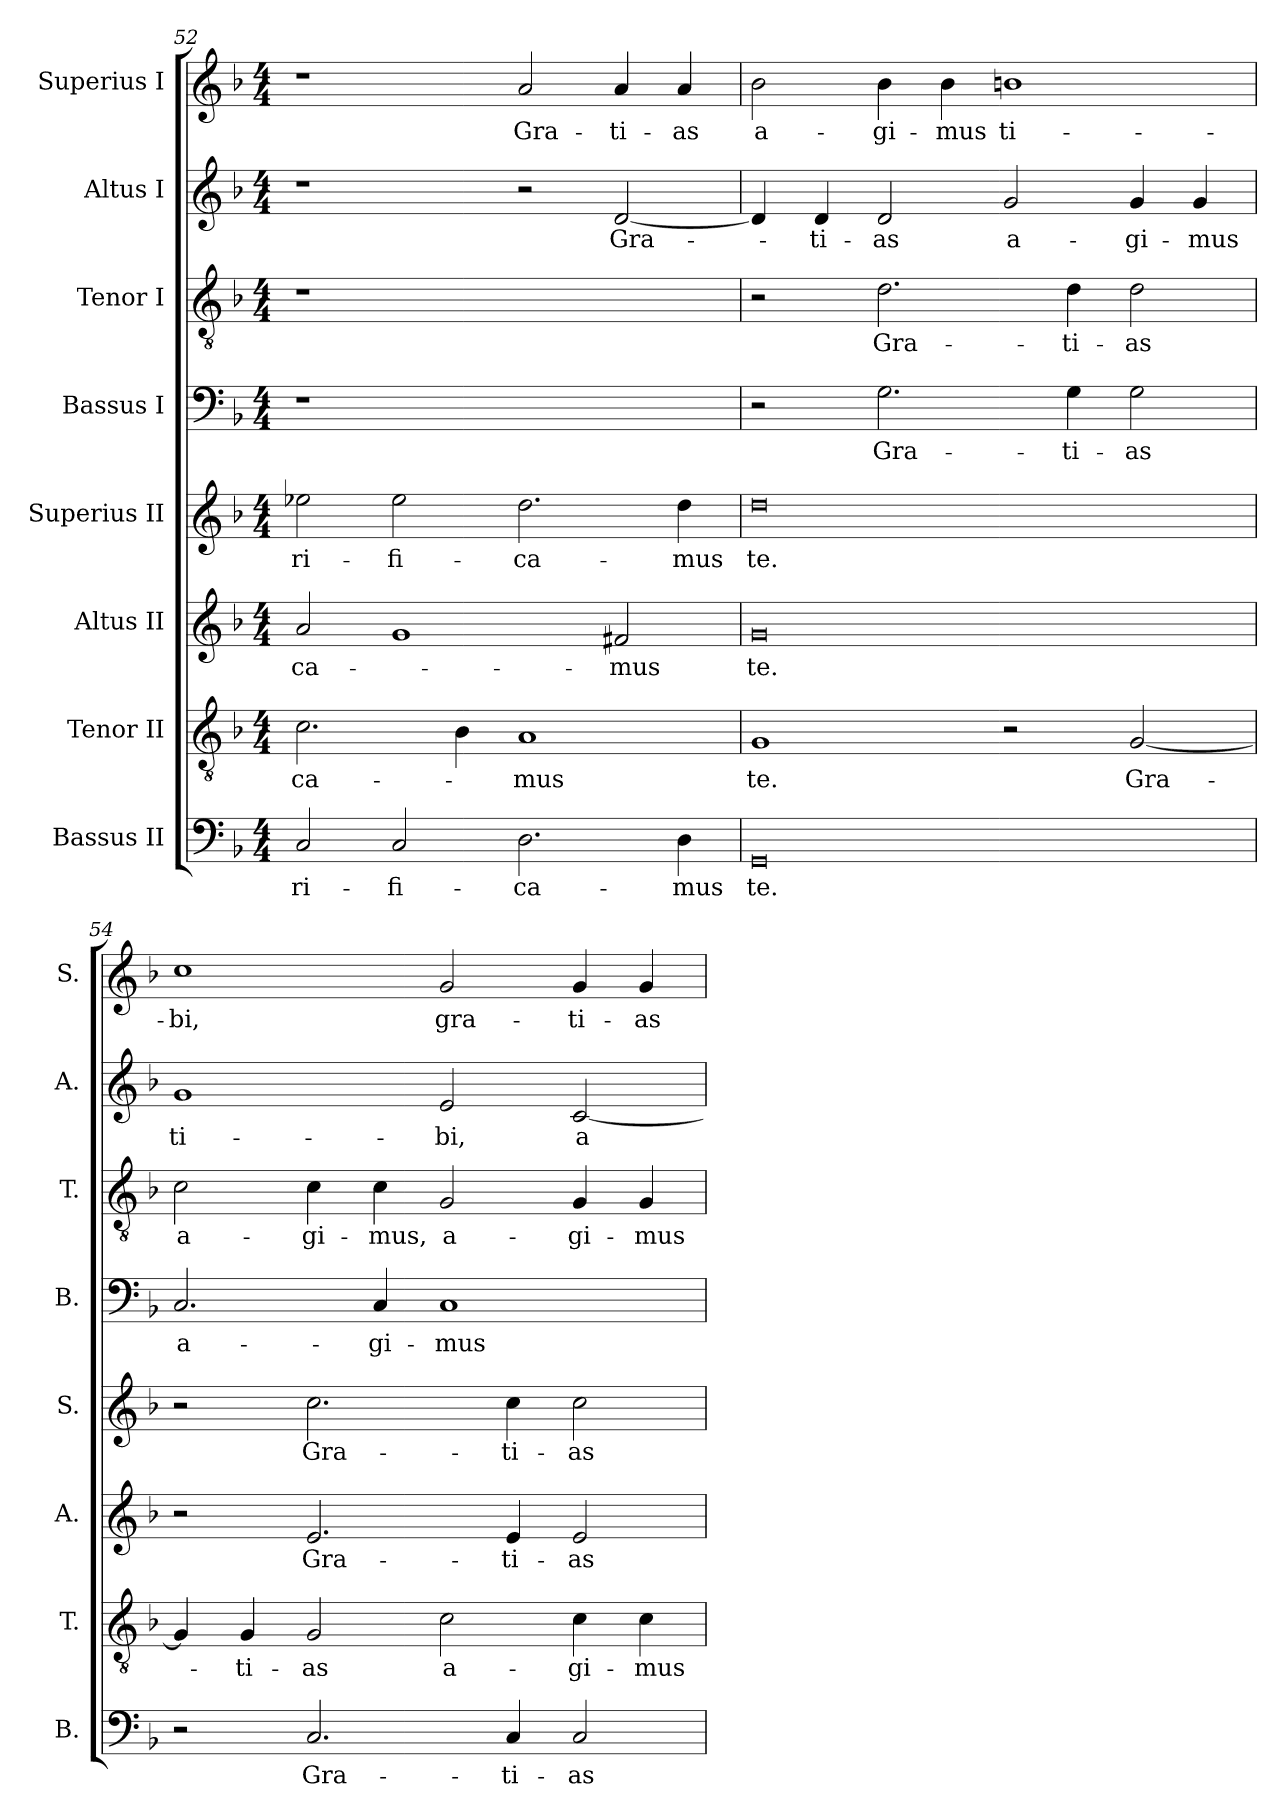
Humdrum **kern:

**kern	**text	**kern	**text	**kern	**text	**kern	**text	**kern	**text	**kern	**text	**kern	**text	**kern	**text
*part8	*part8	*part7	*part7	*part6	*part6	*part5	*part5	*part4	*part4	*part3	*part3	*part2	*part2	*part1	*part1
*staff8	*staff8	*staff7	*staff7	*staff6	*staff6	*staff5	*staff5	*staff4	*staff4	*staff3	*staff3	*staff2	*staff2	*staff1	*staff1
*I"Bassus II	*	*I"Tenor II	*	*I"Altus II	*	*I"Superius II	*	*I"Bassus I	*	*I"Tenor I	*	*I"Altus I	*	*I"Superius I	*
*I'B.	*	*I'T.	*	*I'A.	*	*I'S.	*	*I'B.	*	*I'T.	*	*I'A.	*	*I'S.	*
*clefF4	*	*clefGv2	*	*clefG2	*	*clefG2	*	*clefF4	*	*clefGv2	*	*clefG2	*	*clefG2	*
*	*	*ITrd7c12	*	*	*	*	*	*	*	*ITrd7c12	*	*	*	*	*
*k[b-]	*	*k[b-]	*	*k[b-]	*	*k[b-]	*	*k[b-]	*	*k[b-]	*	*k[b-]	*	*k[b-]	*
*d:	*	*d:	*	*d:	*	*d:	*	*d:	*	*d:	*	*d:	*	*d:	*
*M4/4	*	*M4/4	*	*M4/4	*	*M4/4	*	*M4/4	*	*M4/4	*	*M4/4	*	*M4/4	*
=52	=52	=52	=52	=52	=52	=52	=52	=52	=52	=52	=52	=52	=52	=52	=52
!	!LO:LY:b	!	!LO:LY:b	!	!LO:LY:b	!	!LO:LY:b	!LO:N:vis=1	!	!LO:N:vis=1	!	!	!	!	!
2C/	-ri-	2.C\	-ca-	2a/	-ca-	2ee-X\	-ri-	1r	.	1r	.	1r	.	1r	.
!	!LO:LY:b	!	!	!	!	!	!LO:LY:b	!	!	!	!	!	!	!	!
2C/	-fi-	.	.	1g	.	2ee-\	-fi-	.	.	.	.	.	.	.	.
.	.	4BB-\	.	.	.	.	.	.	.	.	.	.	.	.	.
!	!LO:LY:b	!	!LO:LY:b	!	!	!	!LO:LY:b	!	!	!	!	!	!	!	!LO:LY:b
2.D\	-ca-	1AA	-mus	.	.	2.dd\	-ca-	1ryy	.	1ryy	.	2r	.	2a/	Gra-
!	!	!	!	!	!LO:LY:b	!	!	!	!	!	!	!	!LO:LY:b	!	!LO:LY:b
.	.	.	.	2f#X/	-mus	.	.	.	.	.	.	[<2d/	Gra-	4a/	-ti-
!	!LO:LY:b	!	!	!	!	!	!LO:LY:b	!	!	!	!	!	!	!	!LO:LY:b
4D\	-mus	.	.	.	.	4dd\	-mus	.	.	.	.	.	.	4a/	-as
=53	=53	=53	=53	=53	=53	=53	=53	=53	=53	=53	=53	=53	=53	=53	=53
!	!LO:LY:b	!	!LO:LY:b	!	!LO:LY:b	!	!LO:LY:b	!	!	!	!	!	!	!	!LO:LY:b
0GG	te.	1GG	te.	0g	te.	0dd	te.	2r	.	2r	.	4d/]	.	2b-\	a-
!	!	!	!	!	!	!	!	!	!	!	!	!	!LO:LY:b	!	!
.	.	.	.	.	.	.	.	.	.	.	.	4d/	-ti-	.	.
!	!	!	!	!	!	!	!	!	!LO:LY:b	!	!LO:LY:b	!	!LO:LY:b	!	!LO:LY:b
.	.	.	.	.	.	.	.	2.G\	Gra-	2.D\	Gra-	2d/	-as	4b-\	-gi-
!	!	!	!	!	!	!	!	!	!	!	!	!	!	!	!LO:LY:b
.	.	.	.	.	.	.	.	.	.	.	.	.	.	4b-\	-mus
!	!	!	!	!	!	!	!	!	!	!	!	!	!LO:LY:b	!	!LO:LY:b
.	.	2r	.	.	.	.	.	.	.	.	.	2g/	a-	1bn	ti-
!	!	!	!	!	!	!	!	!	!LO:LY:b	!	!LO:LY:b	!	!	!	!
.	.	.	.	.	.	.	.	4G\	-ti-	4D\	-ti-	.	.	.	.
!	!	!	!LO:LY:b	!	!	!	!	!	!LO:LY:b	!	!LO:LY:b	!	!LO:LY:b	!	!
.	.	[<2GG/	Gra-	.	.	.	.	2G\	-as	2D\	-as	4g/	-gi-	.	.
!	!	!	!	!	!	!	!	!	!	!	!	!	!LO:LY:b	!	!
.	.	.	.	.	.	.	.	.	.	.	.	4g/	-mus	.	.
!!LO:PB:g=z
=54	=54	=54	=54	=54	=54	=54	=54	=54	=54	=54	=54	=54	=54	=54	=54
!	!	!	!	!	!	!	!	!	!LO:LY:b	!	!LO:LY:b	!	!LO:LY:b	!	!LO:LY:b
2r	.	4GG/]	.	2r	.	2r	.	2.C/	a-	2C\	a-	1g	ti-	1cc	-bi,
!	!	!	!LO:LY:b	!	!	!	!	!	!	!	!	!	!	!	!
.	.	4GG/	-ti-	.	.	.	.	.	.	.	.	.	.	.	.
!	!LO:LY:b	!	!LO:LY:b	!	!LO:LY:b	!	!LO:LY:b	!	!	!	!LO:LY:b	!	!	!	!
2.C/	Gra-	2GG/	-as	2.e/	Gra-	2.cc\	Gra-	.	.	4C\	-gi-	.	.	.	.
!	!	!	!	!	!	!	!	!	!LO:LY:b	!	!LO:LY:b	!	!	!	!
.	.	.	.	.	.	.	.	4C/	-gi-	4C\	-mus,	.	.	.	.
!	!	!	!LO:LY:b	!	!	!	!	!	!LO:LY:b	!	!LO:LY:b	!	!LO:LY:b	!	!LO:LY:b
.	.	2C\	a-	.	.	.	.	1C	-mus	2GG/	a-	2e/	-bi,	2g/	gra-
!	!LO:LY:b	!	!	!	!LO:LY:b	!	!LO:LY:b	!	!	!	!	!	!	!	!
4C/	-ti-	.	.	4e/	-ti-	4cc\	-ti-	.	.	.	.	.	.	.	.
!	!LO:LY:b	!	!LO:LY:b	!	!LO:LY:b	!	!LO:LY:b	!	!	!	!LO:LY:b	!	!LO:LY:b	!	!LO:LY:b
2C/	-as	4C\	-gi-	2e/	-as	2cc\	-as	.	.	4GG/	-gi-	[<2c/	a-	4g/	-ti-
!	!	!	!LO:LY:b	!	!	!	!	!	!	!	!LO:LY:b	!	!	!	!LO:LY:b
.	.	4C\	-mus	.	.	.	.	.	.	4GG/	-mus	.	.	4g/	-as
=	=	=	=	=	=	=	=	=	=	=	=	=	=	=	=
*-	*-	*-	*-	*-	*-	*-	*-	*-	*-	*-	*-	*-	*-	*-	*-
